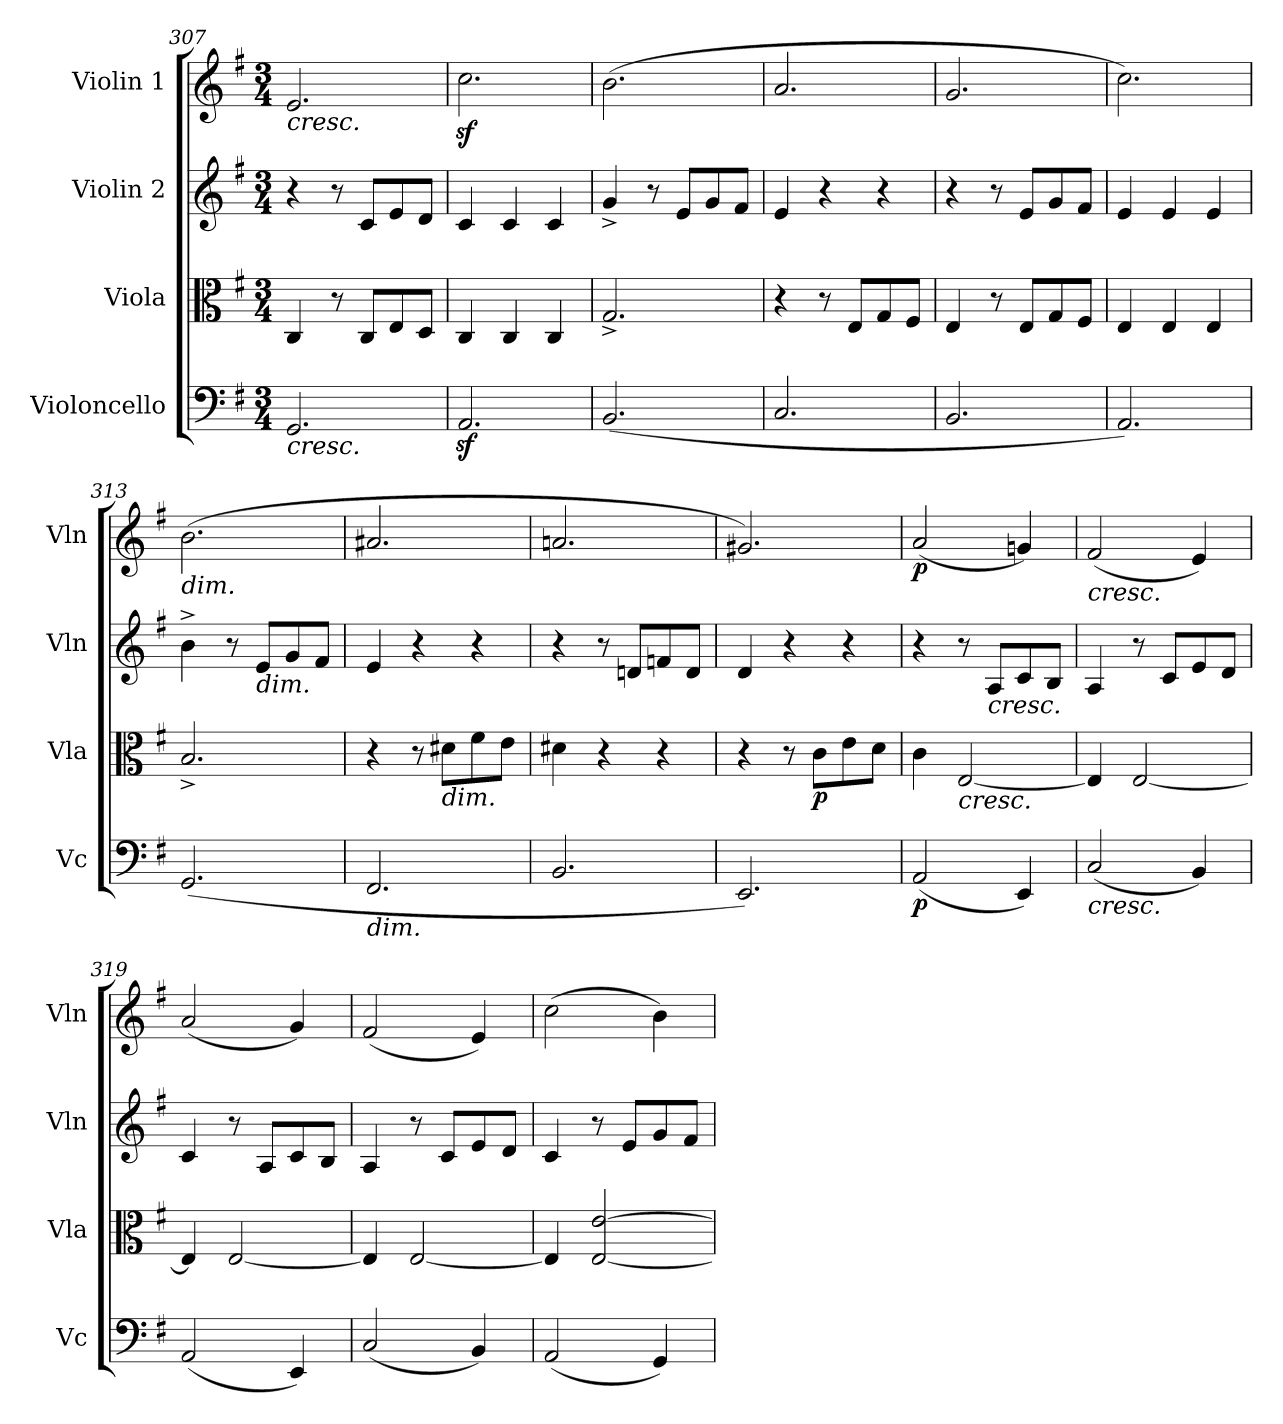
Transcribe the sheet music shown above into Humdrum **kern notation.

**kern	**dynam	**kern	**dynam	**kern	**kern	**dynam
*part4	*part4	*part3	*part3	*part2	*part1	*part1
*staff4	*staff4	*staff3	*staff3	*staff2	*staff1	*staff1
*I"Violoncello	*	*I"Viola	*	*I"Violin 2	*I"Violin 1	*
*I'Vc	*	*I'Vla	*	*I'Vln	*I'Vln	*
!!LO:PB:g=z
*clefF4	*	*clefC3	*	*clefG2	*clefG2	*
*k[f#]	*	*k[f#]	*	*k[f#]	*k[f#]	*
*M3/4	*	*M3/4	*	*M3/4	*M3/4	*
=307	=307	=307	=307	=307	=307	=307
!	!	!	!	!	!LO:TX:b:i:t=cresc.	!
!LO:TX:b:i:t=cresc.	!	!	!	!	!	!
2.GG/	.	4C/	.	4r	2.e/	.
.	.	8r	.	8r	.	.
.	.	8C/L	.	8c/L	.	.
.	.	8E/	.	8e/	.	.
.	.	8D/J	.	8d/J	.	.
=308	=308	=308	=308	=308	=308	=308
2.AAz</	.	4C/	.	4c/	2.ccz<\	.
.	.	4C/	.	4c/	.	.
.	.	4C/	.	4c/	.	.
=309	=309	=309	=309	=309	=309	=309
(2.BB/	.	2.G^/	.	4g^/	(2.b\	.
.	.	.	.	8r	.	.
.	.	.	.	8e/L	.	.
.	.	.	.	8g/	.	.
.	.	.	.	8f#/J	.	.
=310	=310	=310	=310	=310	=310	=310
2.C/	.	4r	.	4e/	2.a/	.
.	.	8r	.	4r	.	.
.	.	8E/L	.	.	.	.
.	.	8G/	.	4r	.	.
.	.	8F#/J	.	.	.	.
=311	=311	=311	=311	=311	=311	=311
2.BB/	.	4E/	.	4r	2.g/	.
.	.	8r	.	8r	.	.
.	.	8E/L	.	8e/L	.	.
.	.	8G/	.	8g/	.	.
.	.	8F#/J	.	8f#/J	.	.
=312	=312	=312	=312	=312	=312	=312
2.AA/)	.	4E/	.	4e/	2.cc\)	.
.	.	4E/	.	4e/	.	.
.	.	4E/	.	4e/	.	.
=313	=313	=313	=313	=313	=313	=313
!	!	!	!	!	!LO:TX:b:i:t=dim.	!
(2.GG/	.	2.B^/	.	4b^\	(2.b\	.
.	.	.	.	8r	.	.
!	!	!	!	!LO:TX:b:i:t=dim.	!	!
.	.	.	.	8e/L	.	.
.	.	.	.	8g/	.	.
.	.	.	.	8f#/J	.	.
=314	=314	=314	=314	=314	=314	=314
!LO:TX:b:i:t=dim.	!	!	!	!	!	!
2.FF#/	.	4r	.	4e/	2.a#X/	.
.	.	8r	.	4r	.	.
!	!	!LO:TX:b:i:t=dim.	!	!	!	!
.	.	8d#X\L	.	.	.	.
.	.	8f#\	.	4r	.	.
.	.	8e\J	.	.	.	.
=315	=315	=315	=315	=315	=315	=315
2.BB/	.	4d#X\	.	4r	2.an/	.
.	.	4r	.	8r	.	.
.	.	.	.	8dn/L	.	.
.	.	4r	.	8fn/	.	.
.	.	.	.	8d/J	.	.
=316	=316	=316	=316	=316	=316	=316
2.EE/)	.	4r	.	4d/	2.g#X/)	.
.	.	8r	.	4r	.	.
!	!	!	!LO:DY:b	!	!	!
.	.	8c\L	p	.	.	.
.	.	8e\	.	4r	.	.
.	.	8d\J	.	.	.	.
!!LO:LB:g=z
=317	=317	=317	=317	=317	=317	=317
!	!LO:DY:b	!	!	!	!	!LO:DY:b
(2AA/	p	4c\	.	4r	(2a/	p
!	!	!LO:TX:b:i:t=cresc.	!	!	!	!
.	.	[2E/	.	8r	.	.
!	!	!	!	!LO:TX:b:i:t=cresc.	!	!
.	.	.	.	8A/L	.	.
4EE/)	.	.	.	8c/	4gn/)	.
.	.	.	.	8B/J	.	.
!!LO:LB:g=z
=318	=318	=318	=318	=318	=318	=318
!	!	!	!	!	!LO:TX:b:i:t=cresc.	!
!LO:TX:b:i:t=cresc.	!	!	!	!	!	!
(2C/	.	4E/]	.	4A/	(2f#/	.
.	.	[2E/	.	8r	.	.
.	.	.	.	8c/L	.	.
4BB/)	.	.	.	8e/	4e/)	.
.	.	.	.	8d/J	.	.
=319	=319	=319	=319	=319	=319	=319
(2AA/	.	4E/]	.	4c/	(2a/	.
.	.	[2E/	.	8r	.	.
.	.	.	.	8A/L	.	.
4EE/)	.	.	.	8c/	4g/)	.
.	.	.	.	8B/J	.	.
=320	=320	=320	=320	=320	=320	=320
(2C/	.	4E/]	.	4A/	(2f#/	.
.	.	[2E/	.	8r	.	.
.	.	.	.	8c/L	.	.
4BB/)	.	.	.	8e/	4e/)	.
.	.	.	.	8d/J	.	.
=321	=321	=321	=321	=321	=321	=321
(2AA/	.	4E/]	.	4c/	(2cc\	.
.	.	[2E/ [2e/	.	8r	.	.
.	.	.	.	8e/L	.	.
4GG/)	.	.	.	8g/	4b\)	.
.	.	.	.	8f#/J	.	.
=	=	=	=	=	=	=
*-	*-	*-	*-	*-	*-	*-
